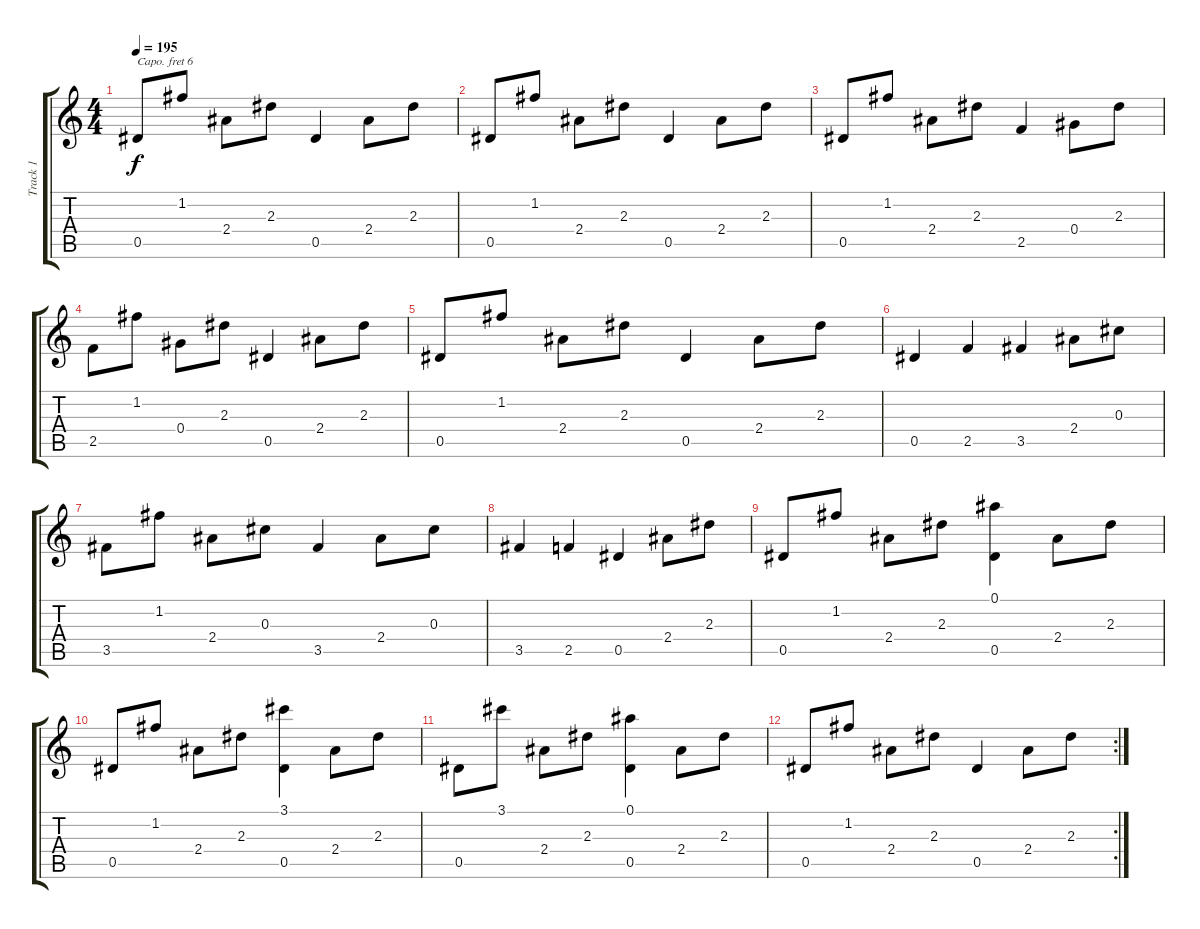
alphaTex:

\track ("Track 1" "Track 1") {instrument acousticguitarsteel}
\staff {score tabs}
\capo 6
\tuning (E4 B3 G3 D3 A2 E2) {hide}
\ts (4 4)
\tempo 195
\clef g2
\ks c
0.5.8{dy f} 1.2.8 2.4.8 2.3.8 0.5.4 2.4.8 2.3.8 |
0.5.8 1.2.8 2.4.8 2.3.8 0.5.4 2.4.8 2.3.8 |
0.5.8 1.2.8 2.4.8 2.3.8 2.5.4 0.4.8 2.3.8 |
2.5.8 1.2.8 0.4.8 2.3.8 0.5.4 2.4.8 2.3.8 |
0.5.8 1.2.8 2.4.8 2.3.8 0.5.4 2.4.8 2.3.8 |
0.5.4 2.5.4 3.5.4 2.4.8 0.3.8 |
3.5.8 1.2.8 2.4.8 0.3.8 3.5.4 2.4.8 0.3.8 |
3.5.4 2.5.4 0.5.4 2.4.8 2.3.8 |
0.5.8 1.2.8 2.4.8 2.3.8 (0.1 0.5).4 2.4.8 2.3.8 |
0.5.8 1.2.8 2.4.8 2.3.8 (3.1 0.5).4 2.4.8 2.3.8 |
0.5.8 3.1.8 2.4.8 2.3.8 (0.1 0.5).4 2.4.8 2.3.8 |
\rc 2
0.5.8 1.2.8 2.4.8 2.3.8 0.5.4 2.4.8 2.3.8
